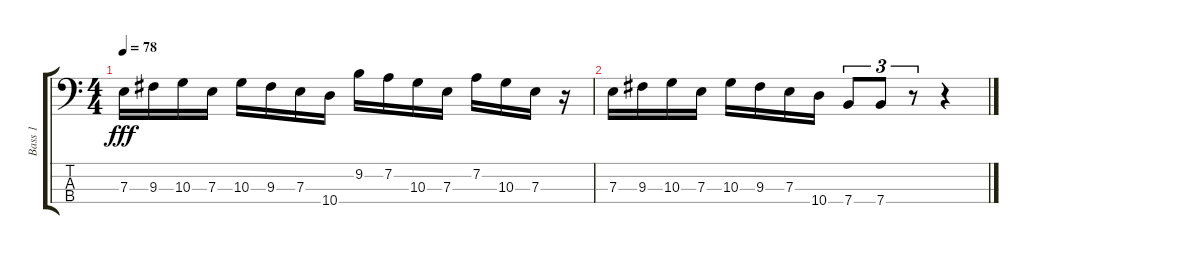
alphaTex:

\track ("Bass 1" "Bass 1") {instrument electricbassfinger}
\staff {score tabs}
\tuning (G2 D2 A1 E1) {hide}
\ts (4 4)
\tempo 78
\clef f4
\ks c
7.3.16{dy fff} 9.3.16 10.3.16 7.3.16 10.3.16 9.3.16 7.3.16 10.4.16 9.2.16 7.2.16 10.3.16 7.3.16 7.2.16 10.3.16 7.3.16 r.16 |
7.3.16 9.3.16 10.3.16 7.3.16 10.3.16 9.3.16 7.3.16 10.4.16 7.4.8{tu (3 2)} 7.4.8{tu (3 2)} r.8{tu (3 2)} r.4
